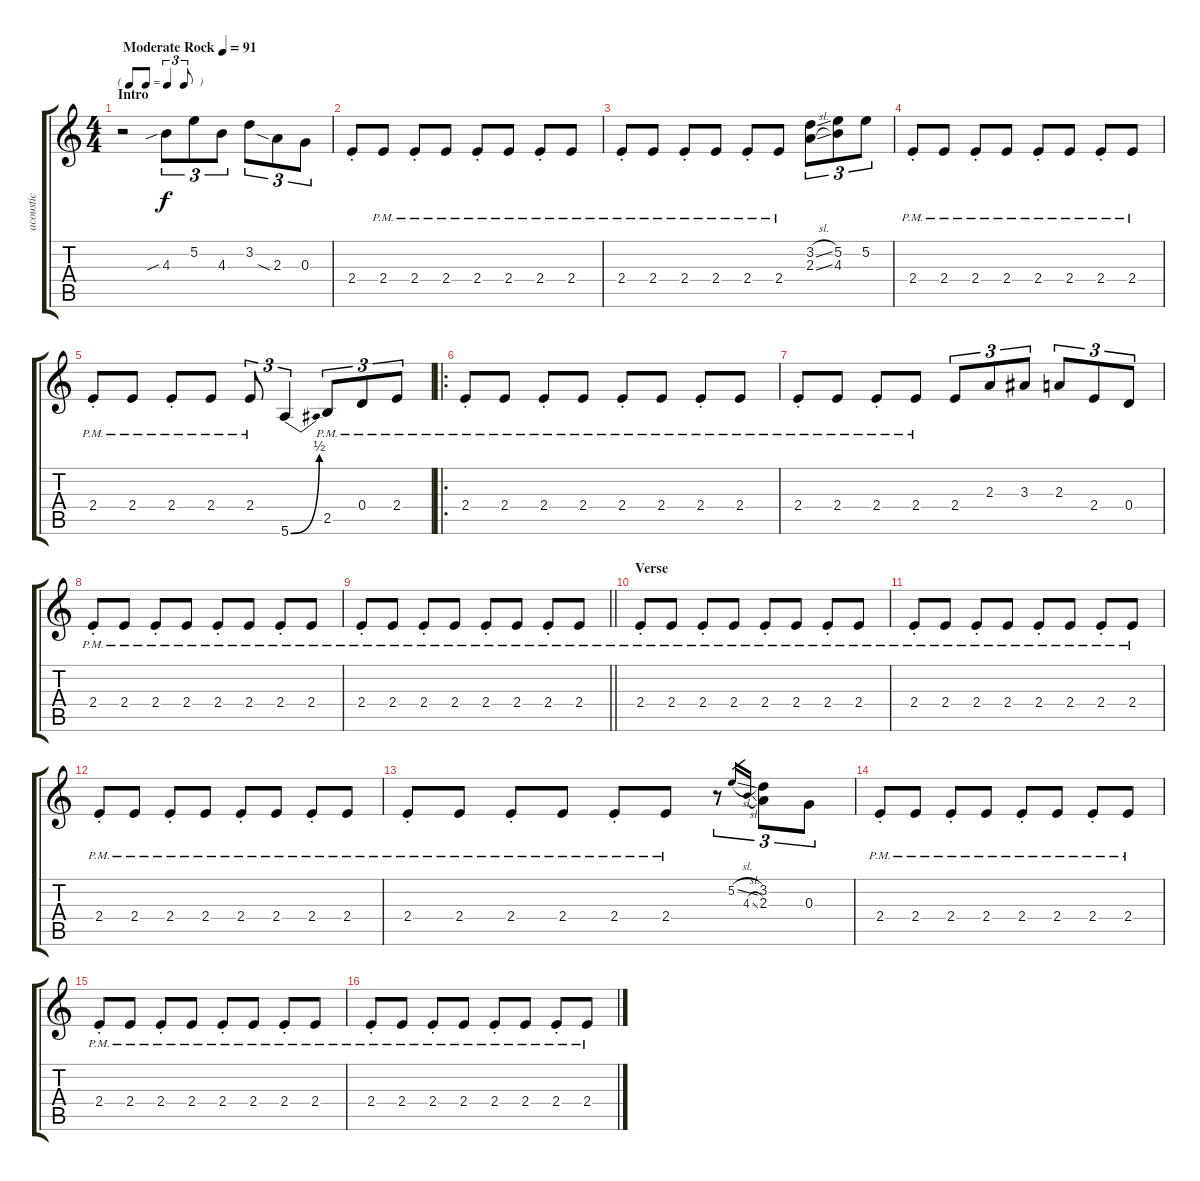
\track ("acoustic" "acoustic") {instrument acousticguitarsteel}
\staff {score tabs}
\tuning (E4 B3 G3 D3 A2 E2) {hide}
\ts (4 4)
\tf triplet8th
\section ("" "Intro")
\tempo (91 "Moderate Rock")
\clef g2
\ks c
r.2{dy f instrument acousticguitarsteel} 4.3{sib}.8{tu (3 2)} 5.2.8{tu (3 2)} 4.3.8{tu (3 2)} 3.2.8{tu (3 2)} 2.3{sia}.8{tu (3 2)} 0.3.8{tu (3 2)} |
2.4{st}.8 2.4{pm}.8 2.4{pm st}.8 2.4{pm}.8 2.4{pm st}.8 2.4{pm}.8 2.4{pm st}.8 2.4{pm}.8 |
2.4{pm st}.8 2.4{pm}.8 2.4{pm st}.8 2.4{pm}.8 2.4{pm st}.8 2.4{pm}.8 (3.2{sl} 2.3{sl}).8{tu (3 2)} (5.2 4.3).8{tu (3 2)} 5.2.8{tu (3 2)} |
2.4{pm st}.8 2.4{pm}.8 2.4{pm st}.8 2.4{pm}.8 2.4{pm st}.8 2.4{pm}.8 2.4{pm st}.8 2.4{pm}.8 |
2.4{pm st}.8 2.4{pm}.8 2.4{pm st}.8 2.4{pm}.8 2.4{pm}.8{tu (3 2)} 5.6{be (bend 0 0 60 2)}.4{tu (3 2)} 2.5{pm}.8{tu (3 2)} 0.4{pm}.8{tu (3 2)} 2.4{pm}.8{tu (3 2)} |
\ro
2.4{pm st}.8 2.4{pm}.8 2.4{pm st}.8 2.4{pm}.8 2.4{pm st}.8 2.4{pm}.8 2.4{pm st}.8 2.4{pm}.8 |
2.4{pm st}.8 2.4{pm}.8 2.4{pm st}.8 2.4{pm}.8 2.4.8{tu (3 2)} 2.3.8{tu (3 2)} 3.3.8{tu (3 2)} 2.3.8{tu (3 2)} 2.4.8{tu (3 2)} 0.4.8{tu (3 2)} |
2.4{pm st}.8 2.4{pm}.8 2.4{pm st}.8 2.4{pm}.8 2.4{pm st}.8 2.4{pm}.8 2.4{pm st}.8 2.4{pm}.8 |
\barLineRight lightlight
2.4{pm st}.8 2.4{pm}.8 2.4{pm st}.8 2.4{pm}.8 2.4{pm st}.8 2.4{pm}.8 2.4{pm st}.8 2.4{pm}.8 |
\section ("" "Verse")
2.4{pm st}.8 2.4{pm}.8 2.4{pm st}.8 2.4{pm}.8 2.4{pm st}.8 2.4{pm}.8 2.4{pm st}.8 2.4{pm}.8 |
2.4{pm st}.8 2.4{pm}.8 2.4{pm st}.8 2.4{pm}.8 2.4{pm st}.8 2.4{pm}.8 2.4{pm st}.8 2.4{pm}.8 |
2.4{pm st}.8 2.4{pm}.8 2.4{pm st}.8 2.4{pm}.8 2.4{pm st}.8 2.4{pm}.8 2.4{pm st}.8 2.4{pm}.8 |
2.4{pm st}.8 2.4{pm}.8 2.4{pm st}.8 2.4{pm}.8 2.4{pm st}.8 2.4{pm}.8 r.8{tu (3 2)} 5.2{sl}.16{gr} 4.3{sl}.16{gr} (3.2 2.3).8{tu (3 2)} 0.3.8{tu (3 2)} |
2.4{pm st}.8 2.4{pm}.8 2.4{pm st}.8 2.4{pm}.8 2.4{pm st}.8 2.4{pm}.8 2.4{pm st}.8 2.4{pm}.8 |
2.4{pm st}.8 2.4{pm}.8 2.4{pm st}.8 2.4{pm}.8 2.4{pm st}.8 2.4{pm}.8 2.4{pm st}.8 2.4{pm}.8 |
2.4{pm st}.8 2.4{pm}.8 2.4{pm st}.8 2.4{pm}.8 2.4{pm st}.8 2.4{pm}.8 2.4{pm st}.8 2.4{pm}.8
